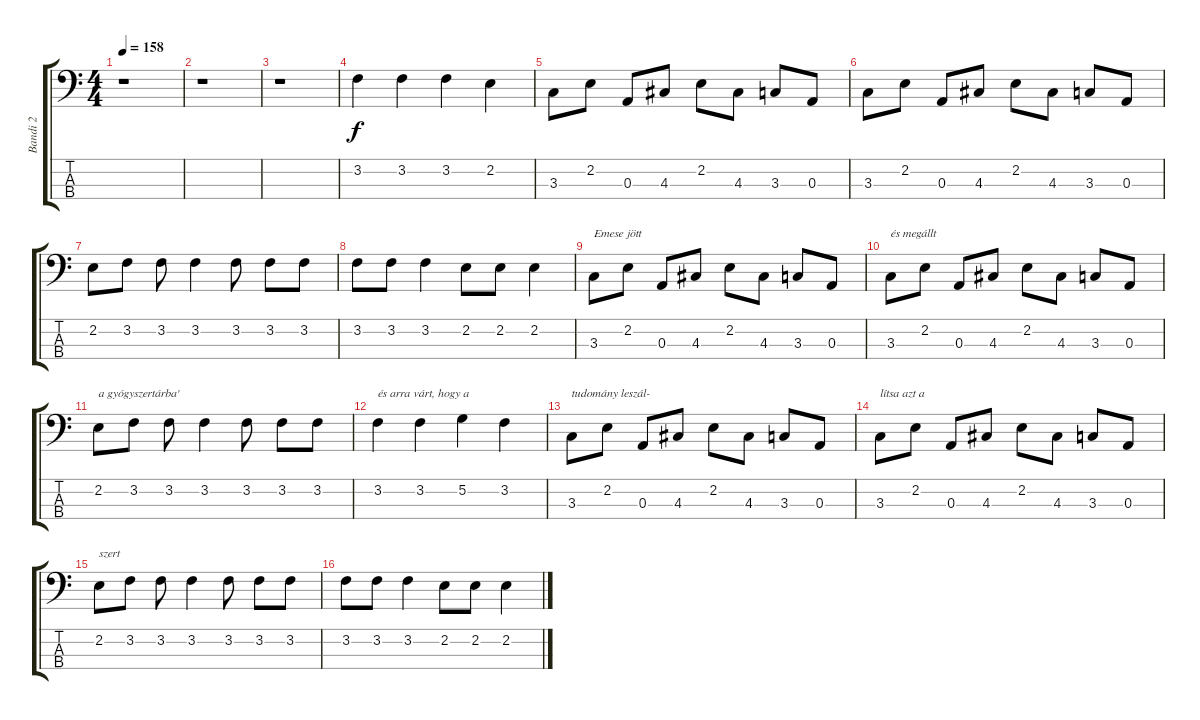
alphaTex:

\track ("Bandi 2" "Bandi 2") {instrument electricbasspick}
\staff {score tabs}
\tuning (G2 D2 A1 E1) {hide}
\ts (4 4)
\tempo 158
\clef f4
\ks c
r.1{dy f instrument electricbasspick} |
r.1 |
r.1 |
3.2.4 3.2.4 3.2.4 2.2.4 |
3.3.8 2.2.8 0.3.8 4.3.8 2.2.8 4.3.8 3.3.8 0.3.8 |
3.3.8 2.2.8 0.3.8 4.3.8 2.2.8 4.3.8 3.3.8 0.3.8 |
2.2.8 3.2.8 3.2.8 3.2.4 3.2.8 3.2.8 3.2.8 |
3.2.8 3.2.8 3.2.4 2.2.8 2.2.8 2.2.4 |
3.3.8{txt "Emese jött"} 2.2.8 0.3.8 4.3.8 2.2.8 4.3.8 3.3.8 0.3.8 |
3.3.8{txt "és megállt"} 2.2.8 0.3.8 4.3.8 2.2.8 4.3.8 3.3.8 0.3.8 |
2.2.8{txt "a gyógyszertárba'"} 3.2.8 3.2.8 3.2.4 3.2.8 3.2.8 3.2.8 |
3.2.4{txt "és arra várt, hogy a"} 3.2.4 5.2.4 3.2.4 |
3.3.8{txt "tudomány leszál-"} 2.2.8 0.3.8 4.3.8 2.2.8 4.3.8 3.3.8 0.3.8 |
3.3.8{txt "lítsa azt a"} 2.2.8 0.3.8 4.3.8 2.2.8 4.3.8 3.3.8 0.3.8 |
2.2.8{txt "szert"} 3.2.8 3.2.8 3.2.4 3.2.8 3.2.8 3.2.8 |
3.2.8 3.2.8 3.2.4 2.2.8 2.2.8 2.2.4
